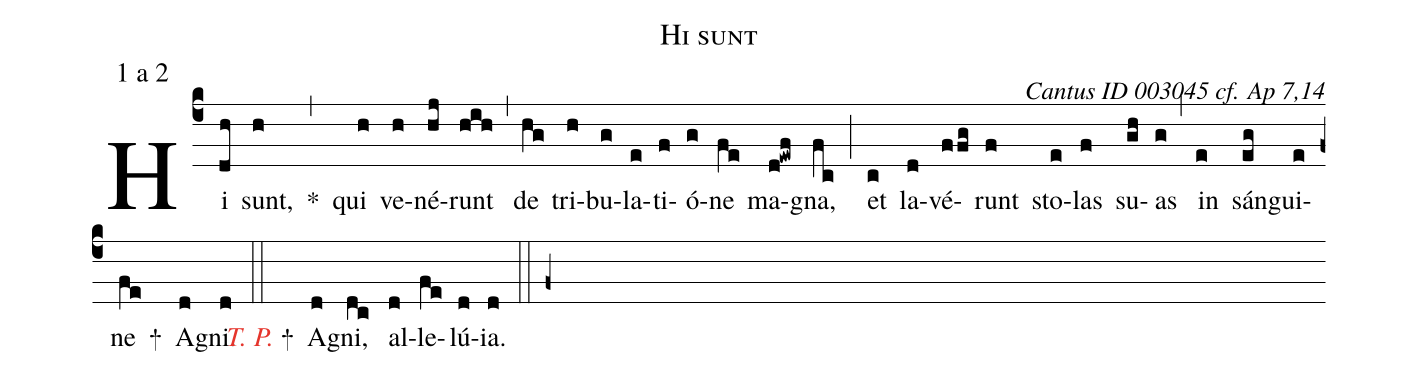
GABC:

name: Hi sunt;
mode: 1;
mode-differentia: a 2;
commentary: Cantus ID 003045 cf. Ap 7,14;
%%
(c4)

Hi(dh) sunt,(h) *(,) qui(h) ve(h)né(hj)runt(hih) (,) de(hg) tri(h)bu(g)la(e)ti(f)ó(g)ne(fe) ma(d!ewf)gna,(fc) (;) et(c) la(d)vé(ffg)runt(f) sto(e)las(f) su(gh)as(g) (,) in(e) sán(eg)gui(e)ne(fe) +() A(d)gni.(d) (::)

<nlba><c><i>T. P.</i></c> +() A</nlba>(d)gni,(dc) al(d)le(fe)lú(d)ia.(d) (::f+)
